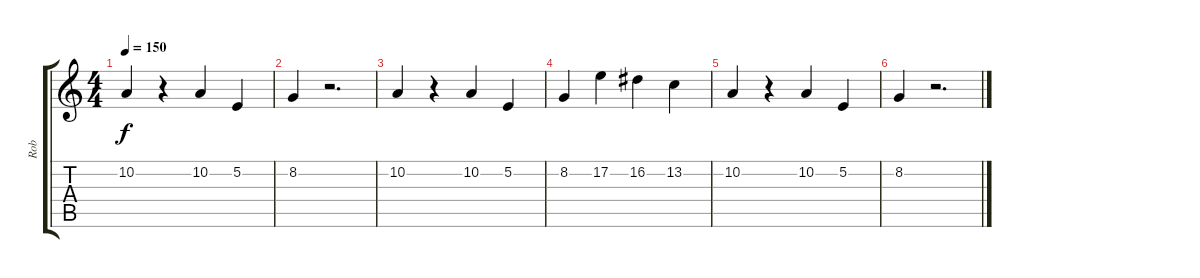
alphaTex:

\track ("Rob" "Rob") {instrument lead2sawtooth}
\staff {score tabs}
\tuning (E4 B3 G3 D3 A2 E2) {hide}
\ts (4 4)
\tempo 150
\clef g2
\ks c
10.2.4{dy f} r.4 10.2.4 5.2.4 |
8.2.4 r.2{d} |
10.2.4 r.4 10.2.4 5.2.4 |
8.2.4 17.2.4 16.2.4 13.2.4 |
10.2.4 r.4 10.2.4 5.2.4 |
8.2.4 r.2{d}
